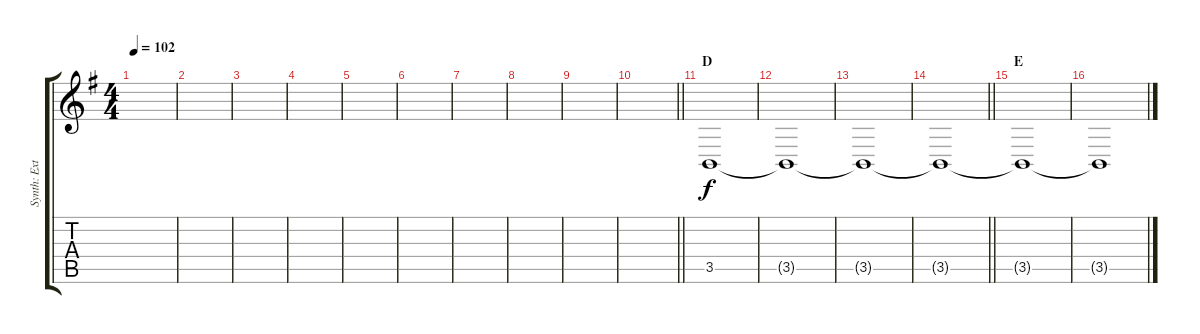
\track ("Synth: Extra" "Synth: Ext") {instrument synthstrings1}
\staff {score tabs}
\tuning (Eb4 Bb3 Gb3 Db3 Ab2 Eb2) {hide}
\ts (4 4)
\tempo 102
\clef g2
\ks g
|
|
|
|
|
|
|
|
|
\barLineRight lightlight
|
\section ("" "D")
3.5.1 |
3.5{t}.1 |
3.5{t}.1 |
\barLineRight lightlight
3.5{t}.1 |
\section ("" "E")
3.5{t}.1 |
3.5{t}.1
